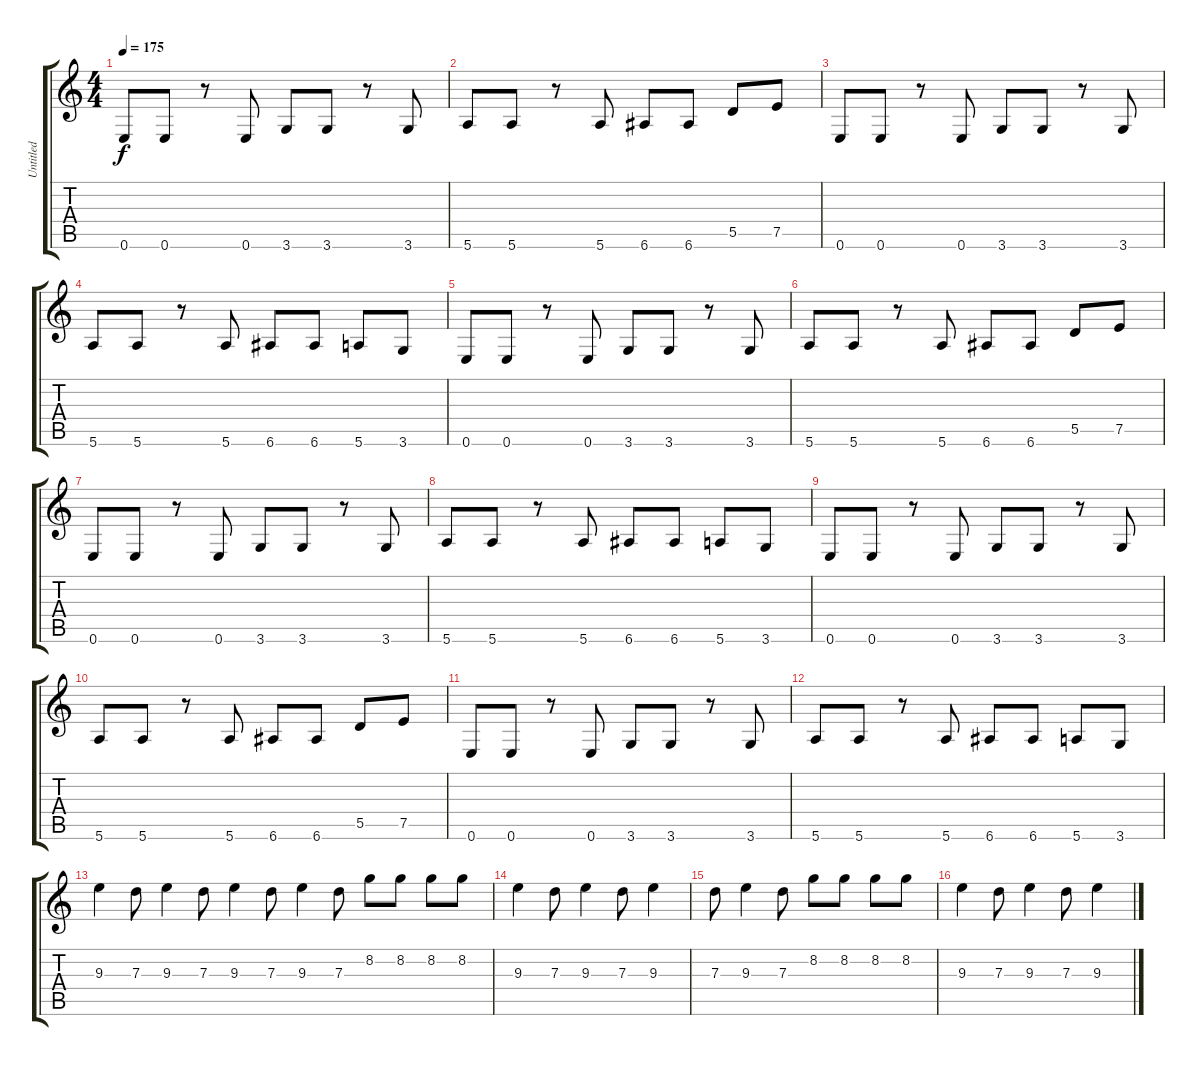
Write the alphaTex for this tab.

\track ("Untitled" "Untitled") {instrument acousticguitarnylon}
\staff {score tabs}
\tuning (E4 B3 G3 D3 A2 E2) {hide}
\ts (4 4)
\tempo 175
\clef g2
\ks c
0.6.8{dy f} 0.6.8 r.8 0.6.8 3.6.8 3.6.8 r.8 3.6.8 |
5.6.8 5.6.8 r.8 5.6.8 6.6.8 6.6.8 5.5.8 7.5.8 |
0.6.8 0.6.8 r.8 0.6.8 3.6.8 3.6.8 r.8 3.6.8 |
5.6.8 5.6.8 r.8 5.6.8 6.6.8 6.6.8 5.6.8 3.6.8 |
0.6.8 0.6.8 r.8 0.6.8 3.6.8 3.6.8 r.8 3.6.8 |
5.6.8 5.6.8 r.8 5.6.8 6.6.8 6.6.8 5.5.8 7.5.8 |
0.6.8 0.6.8 r.8 0.6.8 3.6.8 3.6.8 r.8 3.6.8 |
5.6.8 5.6.8 r.8 5.6.8 6.6.8 6.6.8 5.6.8 3.6.8 |
0.6.8 0.6.8 r.8 0.6.8 3.6.8 3.6.8 r.8 3.6.8 |
5.6.8 5.6.8 r.8 5.6.8 6.6.8 6.6.8 5.5.8 7.5.8 |
0.6.8 0.6.8 r.8 0.6.8 3.6.8 3.6.8 r.8 3.6.8 |
5.6.8 5.6.8 r.8 5.6.8 6.6.8 6.6.8 5.6.8 3.6.8 |
9.3.4 7.3.8 9.3.4 7.3.8 9.3.4 7.3.8 9.3.4 7.3.8 8.2.8 8.2.8 8.2.8 8.2.8 |
9.3.4 7.3.8 9.3.4 7.3.8 9.3.4 |
7.3.8 9.3.4 7.3.8 8.2.8 8.2.8 8.2.8 8.2.8 |
9.3.4 7.3.8 9.3.4 7.3.8 9.3.4
